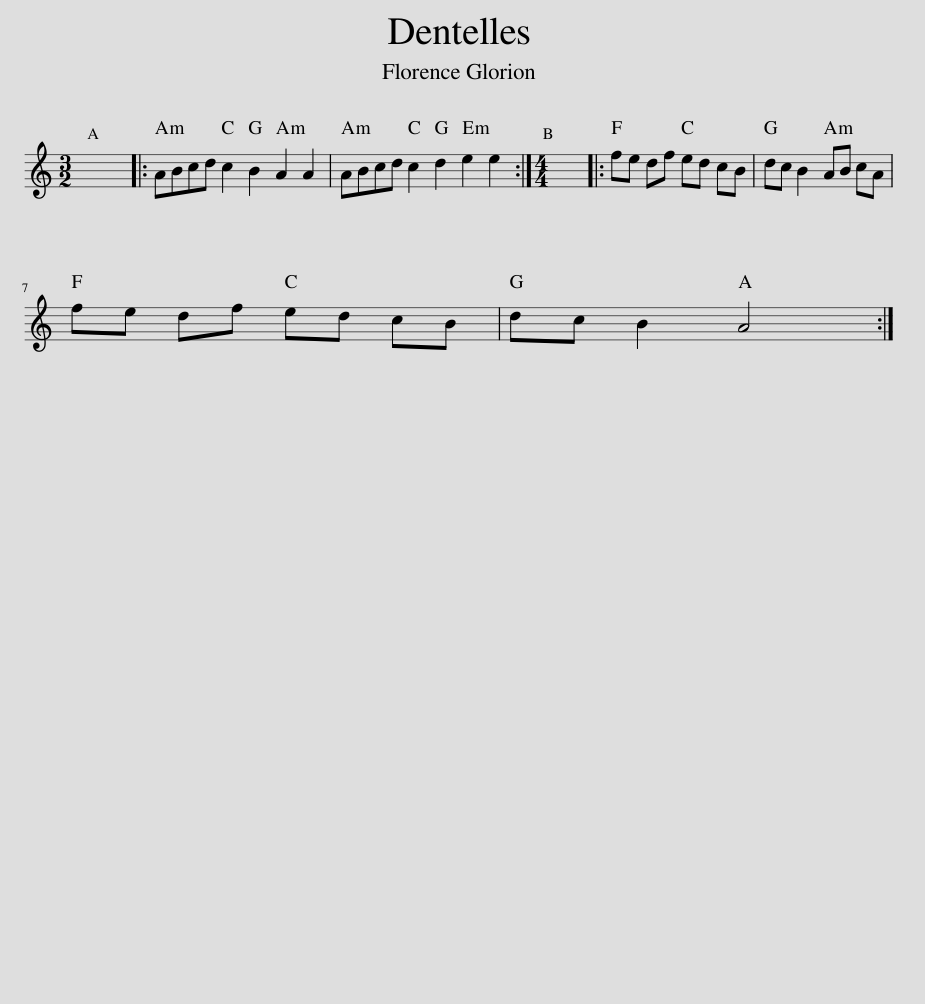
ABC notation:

X:1
L:1/8
M:3/2
I:linebreak $
K:C
V:1 treble
V:1
 x12 |: ABcd c2 B2 A2 A2 | ABcd c2 d2 e2 e2 :|[M:4/4] x8 |: fe df ed cB | %5
 dc B2 AB cA |$ fe df ed cB | dc B2 A4 :| %8
